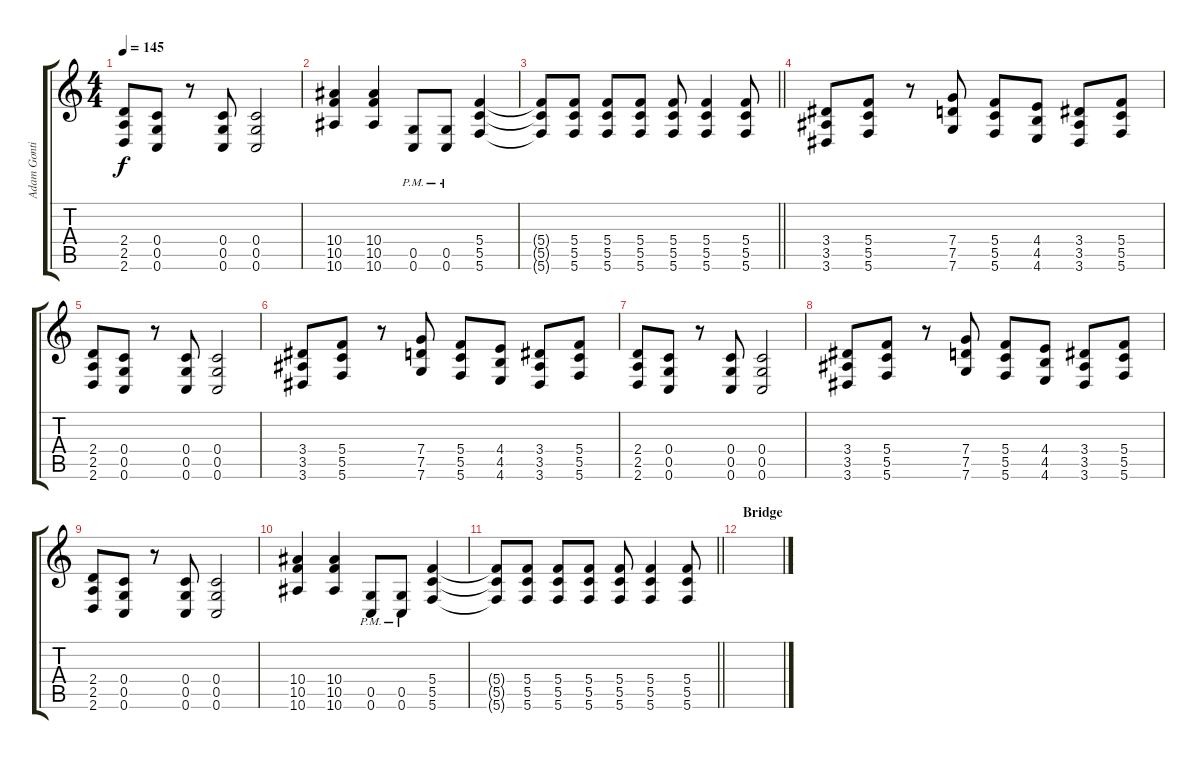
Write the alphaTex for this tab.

\track ("Adam Gontier" "Adam Gonti") {instrument overdrivenguitar}
\staff {score tabs}
\tuning (D4 A3 F3 C3 G2 C2) {hide}
\ts (4 4)
\tempo 145
\clef g2
\ks c
(2.4 2.5 2.6).8{dy f} (0.4 0.5 0.6).8 r.8 (0.4 0.5 0.6).8 (0.4 0.5 0.6).2 |
(10.4 10.5 10.6).4 (10.4 10.5 10.6).4 (0.5{pm} 0.6{pm}).8 (0.5{pm} 0.6{pm}).8 (5.4 5.5 5.6).4 |
\barLineRight lightlight
(5.4{t} 5.5{t} 5.6{t}).8 (5.4 5.5 5.6).8 (5.4 5.5 5.6).8 (5.4 5.5 5.6).8 (5.4 5.5 5.6).8 (5.4 5.5 5.6).4 (5.4 5.5 5.6).8 |
(3.4 3.5 3.6).8 (5.4 5.5 5.6).8 r.8 (7.4 7.5 7.6).8 (5.4 5.5 5.6).8 (4.4 4.5 4.6).8 (3.4 3.5 3.6).8 (5.4 5.5 5.6).8 |
(2.4 2.5 2.6).8 (0.4 0.5 0.6).8 r.8 (0.4 0.5 0.6).8 (0.4 0.5 0.6).2 |
(3.4 3.5 3.6).8 (5.4 5.5 5.6).8 r.8 (7.4 7.5 7.6).8 (5.4 5.5 5.6).8 (4.4 4.5 4.6).8 (3.4 3.5 3.6).8 (5.4 5.5 5.6).8 |
(2.4 2.5 2.6).8 (0.4 0.5 0.6).8 r.8 (0.4 0.5 0.6).8 (0.4 0.5 0.6).2 |
(3.4 3.5 3.6).8 (5.4 5.5 5.6).8 r.8 (7.4 7.5 7.6).8 (5.4 5.5 5.6).8 (4.4 4.5 4.6).8 (3.4 3.5 3.6).8 (5.4 5.5 5.6).8 |
(2.4 2.5 2.6).8 (0.4 0.5 0.6).8 r.8 (0.4 0.5 0.6).8 (0.4 0.5 0.6).2 |
(10.4 10.5 10.6).4 (10.4 10.5 10.6).4 (0.5{pm} 0.6{pm}).8 (0.5{pm} 0.6{pm}).8 (5.4 5.5 5.6).4 |
\barLineRight lightlight
(5.4{t} 5.5{t} 5.6{t}).8 (5.4 5.5 5.6).8 (5.4 5.5 5.6).8 (5.4 5.5 5.6).8 (5.4 5.5 5.6).8 (5.4 5.5 5.6).4 (5.4 5.5 5.6).8 |
\section ("" "Bridge")
